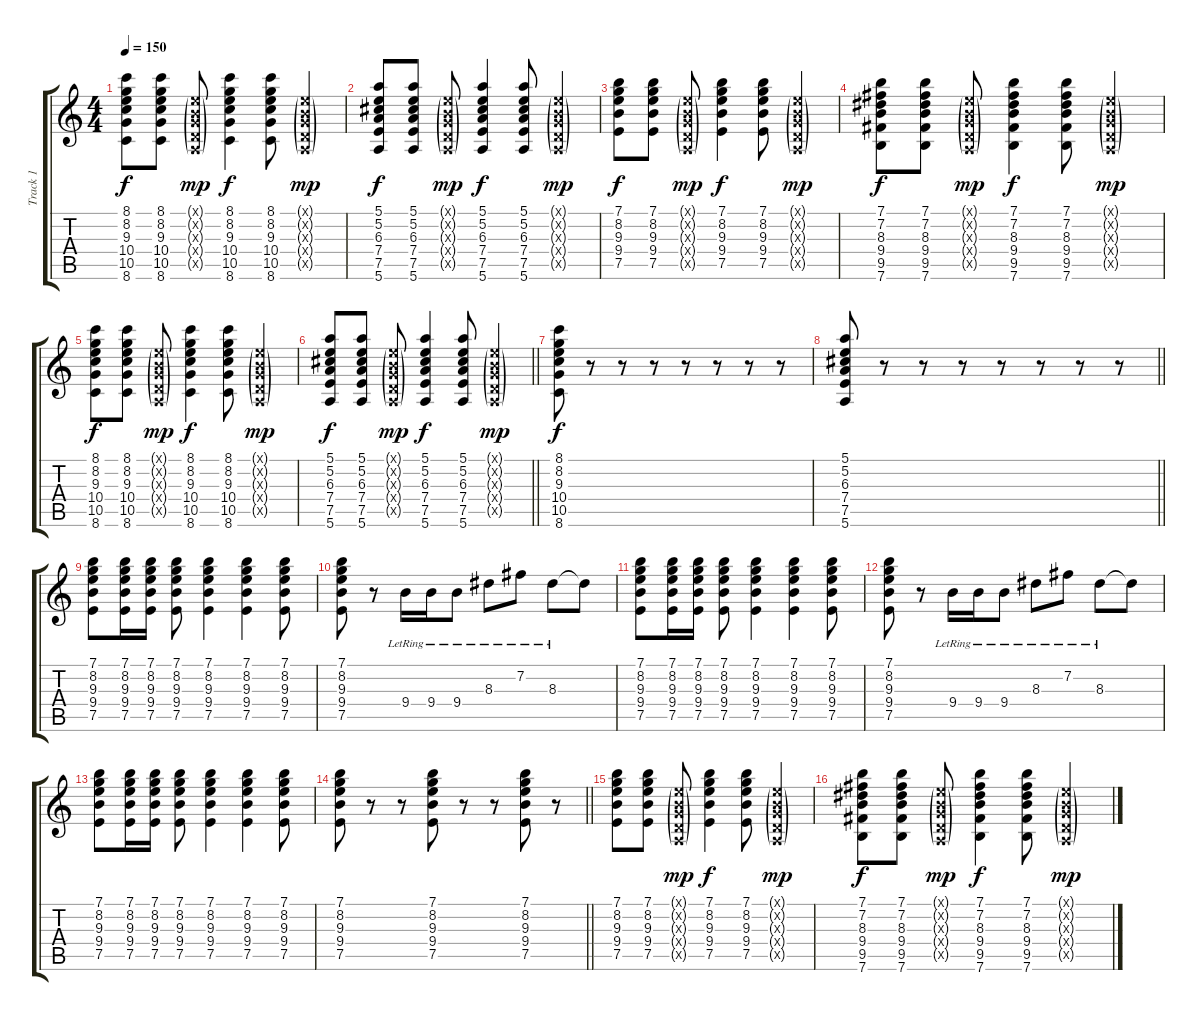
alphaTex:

\track ("Track 1" "Track 1") {instrument acousticguitarsteel}
\staff {score tabs}
\tuning (E4 B3 G3 D3 A2 E2) {hide}
\ts (4 4)
\tempo 150
\clef g2
\ks c
(8.1 8.2 9.3 10.4 10.5 8.6).8{dy f} (8.1 8.2 9.3 10.4 10.5 8.6).8 (0.1{g x} 0.2{g x} 0.3{g x} 0.4{g x} 0.5{g x}).8{dy mp} (8.1 8.2 9.3 10.4 10.5 8.6).4{dy f} (8.1 8.2 9.3 10.4 10.5 8.6).8 (0.1{g x} 0.2{g x} 0.3{g x} 0.4{g x} 0.5{g x}).4{dy mp} |
(5.1 5.2 6.3 7.4 7.5 5.6).8{dy f} (5.1 5.2 6.3 7.4 7.5 5.6).8 (0.1{g x} 0.2{g x} 0.3{g x} 0.4{g x} 0.5{g x}).8{dy mp} (5.1 5.2 6.3 7.4 7.5 5.6).4{dy f} (5.1 5.2 6.3 7.4 7.5 5.6).8 (0.1{g x} 0.2{g x} 0.3{g x} 0.4{g x} 0.5{g x}).4{dy mp} |
(7.1 8.2 9.3 9.4 7.5).8{dy f} (7.1 8.2 9.3 9.4 7.5).8 (0.1{g x} 0.2{g x} 0.3{g x} 0.4{g x} 0.5{g x}).8{dy mp} (7.1 8.2 9.3 9.4 7.5).4{dy f} (7.1 8.2 9.3 9.4 7.5).8 (0.1{g x} 0.2{g x} 0.3{g x} 0.4{g x} 0.5{g x}).4{dy mp} |
(7.1 7.2 8.3 9.4 9.5 7.6).8{dy f} (7.1 7.2 8.3 9.4 9.5 7.6).8 (0.1{g x} 0.2{g x} 0.3{g x} 0.4{g x} 0.5{g x}).8{dy mp} (7.1 7.2 8.3 9.4 9.5 7.6).4{dy f} (7.1 7.2 8.3 9.4 9.5 7.6).8 (0.1{g x} 0.2{g x} 0.3{g x} 0.4{g x} 0.5{g x}).4{dy mp} |
(8.1 8.2 9.3 10.4 10.5 8.6).8{dy f} (8.1 8.2 9.3 10.4 10.5 8.6).8 (0.1{g x} 0.2{g x} 0.3{g x} 0.4{g x} 0.5{g x}).8{dy mp} (8.1 8.2 9.3 10.4 10.5 8.6).4{dy f} (8.1 8.2 9.3 10.4 10.5 8.6).8 (0.1{g x} 0.2{g x} 0.3{g x} 0.4{g x} 0.5{g x}).4{dy mp} |
\barLineRight lightlight
(5.1 5.2 6.3 7.4 7.5 5.6).8{dy f} (5.1 5.2 6.3 7.4 7.5 5.6).8 (0.1{g x} 0.2{g x} 0.3{g x} 0.4{g x} 0.5{g x}).8{dy mp} (5.1 5.2 6.3 7.4 7.5 5.6).4{dy f} (5.1 5.2 6.3 7.4 7.5 5.6).8 (0.1{g x} 0.2{g x} 0.3{g x} 0.4{g x} 0.5{g x}).4{dy mp} |
(8.1 8.2 9.3 10.4 10.5 8.6).8{dy f} r.8 r.8 r.8 r.8 r.8 r.8 r.8 |
\barLineRight lightlight
(5.1 5.2 6.3 7.4 7.5 5.6).8 r.8 r.8 r.8 r.8 r.8 r.8 r.8 |
(7.1 8.2 9.3 9.4 7.5).8 (7.1 8.2 9.3 9.4 7.5).16 (7.1 8.2 9.3 9.4 7.5).16 (7.1 8.2 9.3 9.4 7.5).8 (7.1 8.2 9.3 9.4 7.5).4 (7.1 8.2 9.3 9.4 7.5).4 (7.1 8.2 9.3 9.4 7.5).8 |
(7.1 8.2 9.3 9.4 7.5).8 r.8 9.4{lr}.16 9.4{lr}.16 9.4{lr}.8 8.3{lr}.8 7.2{lr}.8 8.3{lr}.8 8.3{t}.8 |
(7.1 8.2 9.3 9.4 7.5).8 (7.1 8.2 9.3 9.4 7.5).16 (7.1 8.2 9.3 9.4 7.5).16 (7.1 8.2 9.3 9.4 7.5).8 (7.1 8.2 9.3 9.4 7.5).4 (7.1 8.2 9.3 9.4 7.5).4 (7.1 8.2 9.3 9.4 7.5).8 |
(7.1 8.2 9.3 9.4 7.5).8 r.8 9.4{lr}.16 9.4{lr}.16 9.4{lr}.8 8.3{lr}.8 7.2{lr}.8 8.3{lr}.8 8.3{t}.8 |
(7.1 8.2 9.3 9.4 7.5).8 (7.1 8.2 9.3 9.4 7.5).16 (7.1 8.2 9.3 9.4 7.5).16 (7.1 8.2 9.3 9.4 7.5).8 (7.1 8.2 9.3 9.4 7.5).4 (7.1 8.2 9.3 9.4 7.5).4 (7.1 8.2 9.3 9.4 7.5).8 |
\barLineRight lightlight
(7.1 8.2 9.3 9.4 7.5).8 r.8 r.8 (7.1 8.2 9.3 9.4 7.5).8 r.8 r.8 (7.1 8.2 9.3 9.4 7.5).8 r.8 |
(7.1 8.2 9.3 9.4 7.5).8 (7.1 8.2 9.3 9.4 7.5).8 (0.1{g x} 0.2{g x} 0.3{g x} 0.4{g x} 0.5{g x}).8{dy mp} (7.1 8.2 9.3 9.4 7.5).4{dy f} (7.1 8.2 9.3 9.4 7.5).8 (0.1{g x} 0.2{g x} 0.3{g x} 0.4{g x} 0.5{g x}).4{dy mp} |
(7.1 7.2 8.3 9.4 9.5 7.6).8{dy f} (7.1 7.2 8.3 9.4 9.5 7.6).8 (0.1{g x} 0.2{g x} 0.3{g x} 0.4{g x} 0.5{g x}).8{dy mp} (7.1 7.2 8.3 9.4 9.5 7.6).4{dy f} (7.1 7.2 8.3 9.4 9.5 7.6).8 (0.1{g x} 0.2{g x} 0.3{g x} 0.4{g x} 0.5{g x}).4{dy mp}
